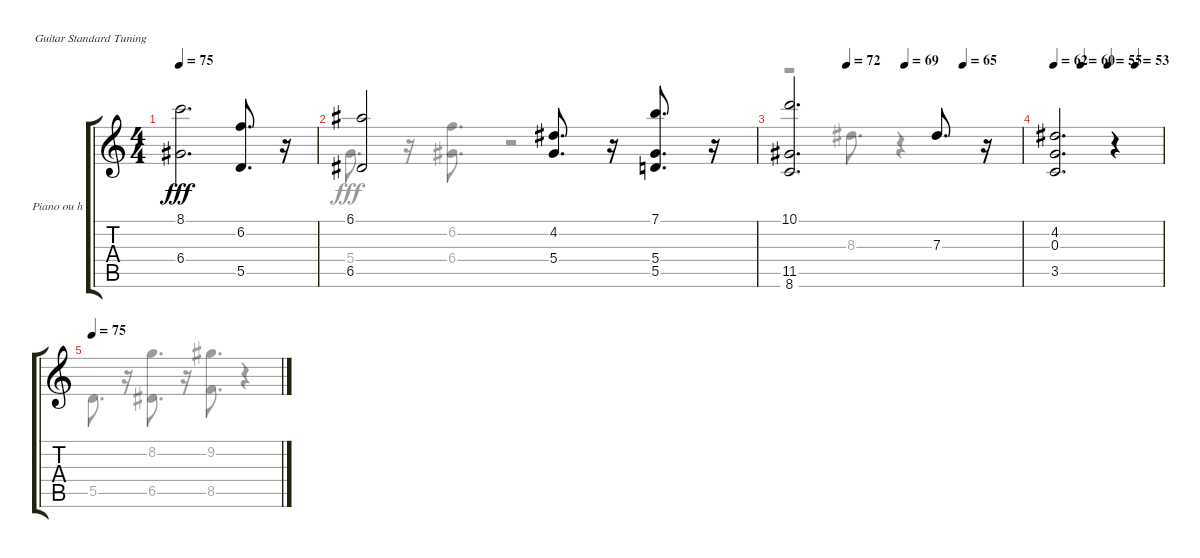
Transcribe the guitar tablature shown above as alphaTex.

\bracketExtendMode groupsimilarinstruments
\firstSystemTrackNameOrientation horizontal
\otherSystemsTrackNameOrientation horizontal
\track ("Piano ou harmoni" "Piano ou h") {instrument acousticguitarsteel}
\staff {score tabs}
\tuning (E4 B3 G3 D3 A2 E2)
\voice
\ts (4 4)
\tempo 75
\clef g2
\ks c
(8.1 6.4).2{d dy fff} (6.2 5.5).8{d} r.16 |
(6.1 6.5).2 (4.2 5.4).8{d} r.16 (7.1 5.4 5.5).8{d} r.16 |
\tempo (72 0.25)
\tempo (69 0.5)
\tempo (65 0.75)
(10.1 11.5 8.6).2{d} 7.3.8{d} r.16 |
\tempo 62
\tempo (60 0.25)
\tempo (55 0.5)
\tempo (53 0.75)
(4.2 0.3 3.5).2{d} r.4 |
\tempo 75
\voice
\clef g2
\ottava regular
\simile none
\ks c
5.5.8{d dy fff} r.16 (8.2 6.5).8{d} r.16 (9.2 8.5).8{d} r.4 |
5.4.8{d} r.16 (6.2 6.4).8{d} r.2 |
r.2 8.3.8{d} r.4 |
|
